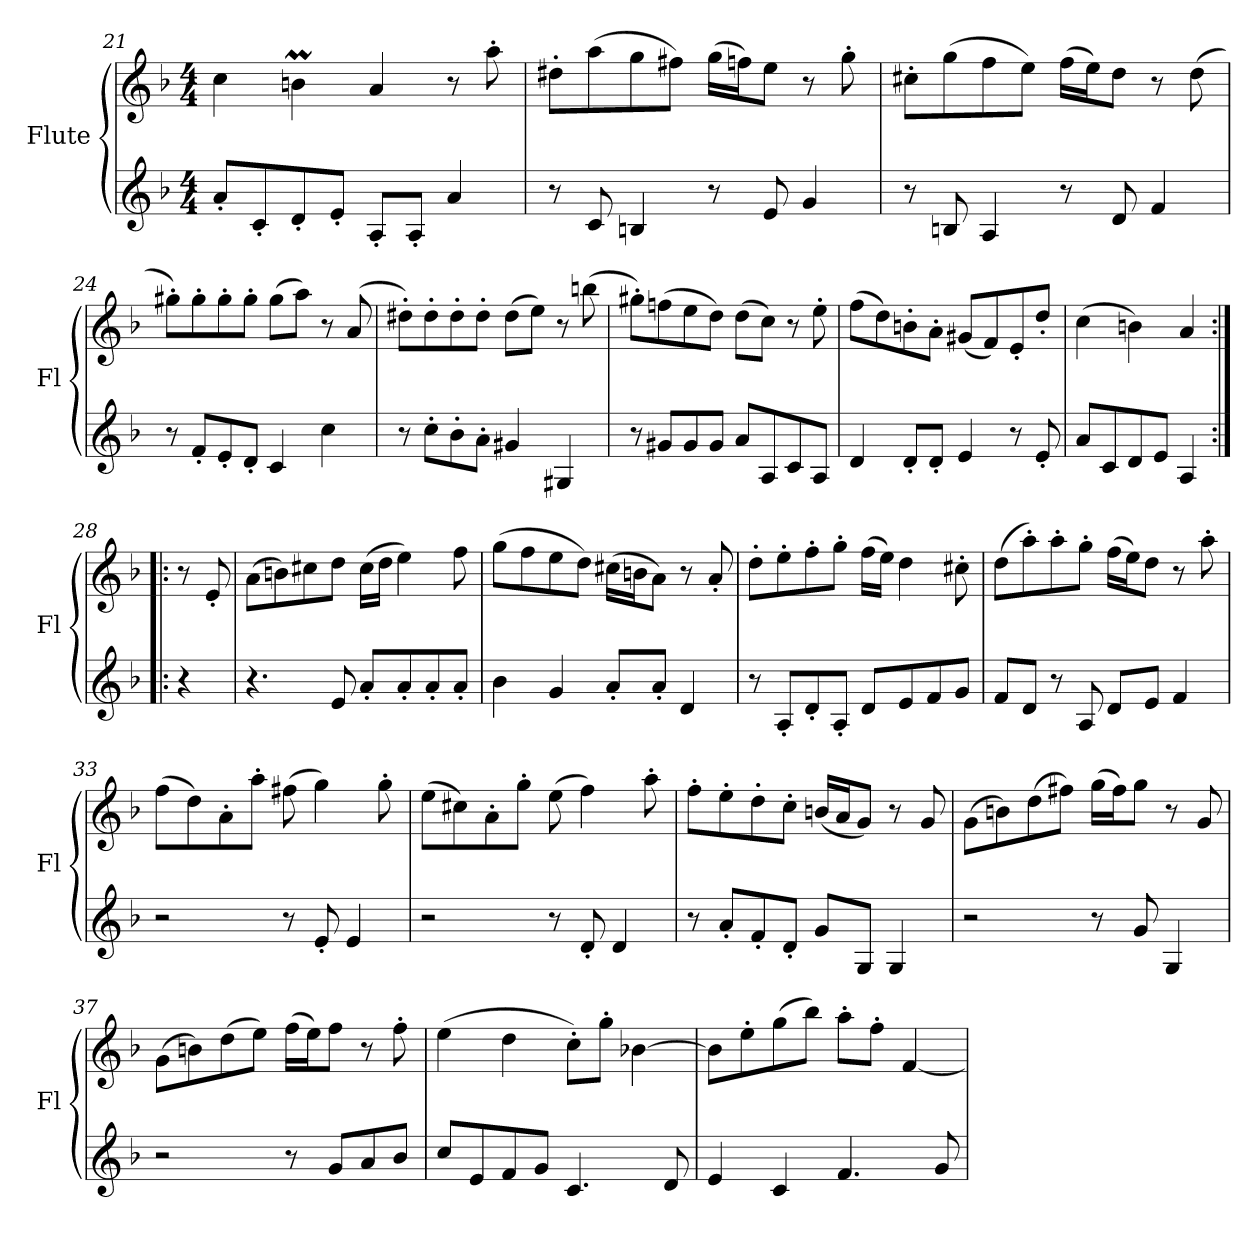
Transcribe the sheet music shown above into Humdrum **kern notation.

**kern	**kern
*part1	*part1
*staff2	*staff1
*I"Flute	*
*I'Fl	*
!!LO:LB:g=z
*clefG2	*clefG2
*k[b-]	*k[b-]
*F:	*F:
*M4/4	*M4/4
=21	=21
8a'/L	4cc\
8c'/	.
8d'/	4bnm\
8e'/J	.
8A'/L	4a/
8A'/J	.
4a/	8r
.	8aa'\
=22	=22
8r	8dd#X'\L
8c/	(8aa\
4Bn/	8gg\
.	8ff#X\J)
8r	(16gg\LL
.	16ffn\J)
8e/	8ee\J
4g/	8r
.	8gg'\
=23	=23
8r	8cc#X'\L
8Bn/	(8gg\
4A/	8ff\
.	8ee\J)
8r	(16ff\LL
.	16ee\J)
8d/	8dd\J
4f/	8r
.	(8dd\
=24	=24
8r	8gg#X'\L)
8f'/L	8gg#'\
8e'/	8gg#'\
8d'/J	8gg#'\J
4c/	(8gg#\L
.	8aa\J)
4cc\	8r
.	(8a/
!!LO:LB:g=z
=25	=25
8r	8dd#X'\L)
8cc'\L	8dd#'\
8b-'\	8dd#'\
8a'\J	8dd#'\J
4g#X/	(8dd#\L
.	8ee\J)
4G#X/	8r
.	(8bbn\
=26	=26
8r	8gg#X'\L)
8g#X/L	(8ffn\
8g#/	8ee\
8g#/J	8dd\J)
8a/L	(8dd\L
8A/	8cc\J)
8c/	8r
8A/J	8ee'\
=27	=27
4d/	(8ff\L
.	8dd\)
8d'/L	8bn'\
8d'/J	8a'\J
4e/	(8g#X/L
.	8f/)
8r	8e'/
8e'/	8dd'/J
=28	=28
8a/L	(4cc\
8c/	.
8d/	4bn\)
8e/J	.
4A/	4a/
=28X1:|!|:	=28X1:|!|:
4r	8r
.	8e'/
!!LO:LB:g=z
=29	=29
4.r	(8a\L
.	8bn\)
.	8cc#X\
8e/	8dd\J
8a'/L	(16cc#\LL
.	16dd\JJ
8a'/	4ee\)
8a'/	.
8a'/J	8ff\
=30	=30
4b-\	(8gg\L
.	8ff\
4g/	8ee\
.	8dd\J)
8a'/L	(16cc#X\LL
.	16bn\J
8a'/J	8a\J)
4d/	8r
.	8a'/
=31	=31
8r	8dd'\L
8A'/L	8ee'\
8d'/	8ff'\
8A'/J	8gg'\J
8d/L	(16ff\LL
.	16ee\JJ)
8e/	4dd\
8f/	.
8g/J	8cc#X'\
=32	=32
8f/L	(8dd\L
8d/J	8aa'\)
8r	8aa'\
8A/	8gg'\J
8d/L	(16ff\LL
.	16ee\J)
8e/J	8dd\J
4f/	8r
.	8aa'\
!!LO:LB:g=z
=33	=33
2r	(8ff\L
.	8dd\)
.	8a'\
.	8aa'\J
8r	(8ff#X\
8e'/	4gg\)
4e/	.
.	8gg'\
=34	=34
2r	(8ee\L
.	8cc#X\)
.	8a'\
.	8gg'\J
8r	(8ee\
8d'/	4ff\)
4d/	.
.	8aa'\
=35	=35
8r	8ff'\L
8a'/L	8ee'\
8f'/	8dd'\
8d'/J	8cc'\J
8g/L	(16bn/LL
.	16a/J
8G/J	8g/J)
4G/	8r
.	8g/
=36	=36
2r	(8g\L
.	8bn\)
.	(8dd\
.	8ff#X\J)
8r	(16gg\LL
.	16ff#\J)
8g/	8gg\J
4G/	8r
.	8g/
!!LO:PB:g=z
=37	=37
2r	(8g\L
.	8bn\)
.	(8dd\
.	8ee\J)
8r	(16ff\LL
.	16ee\J)
8g/L	8ff\J
8a/	8r
8b-/J	8ff'\
=38	=38
8cc/L	(4ee\
8e/	.
8f/	4dd\
8g/J	.
4.c/	8cc'\L)
.	8gg'\J
.	[4b-X\
8d/	.
=39	=39
4e/	8b-\L]
.	8ee'\
4c/	(8gg\
.	8bb-\J)
4.f/	8aa'\L
.	8ff'\J
.	[4f/
8g/	.
=	=
*-	*-
